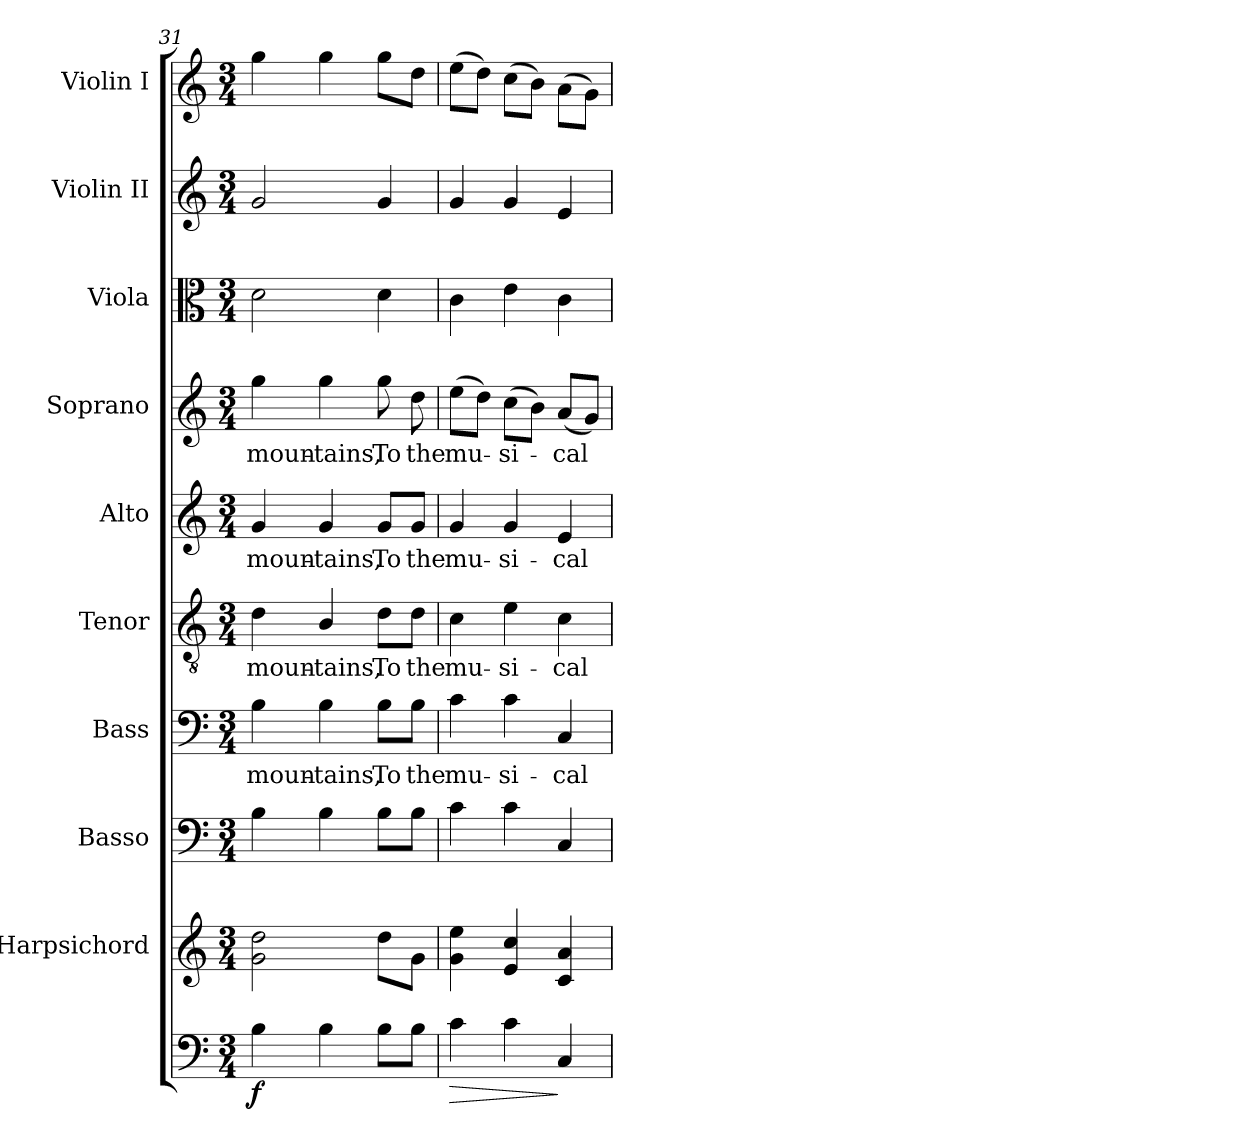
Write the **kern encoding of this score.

**kern	**dynam	**kern	**kern	**kern	**text	**kern	**text	**kern	**text	**kern	**text	**kern	**kern	**kern
*part10	*part10	*part9	*part8	*part7	*part7	*part6	*part6	*part5	*part5	*part4	*part4	*part3	*part2	*part1
*staff10	*staff10	*staff9	*staff8	*staff7	*staff7	*staff6	*staff6	*staff5	*staff5	*staff4	*staff4	*staff3	*staff2	*staff1
*	*	*I"Harpsichord	*I"Basso	*I"Bass	*	*I"Tenor	*	*I"Alto	*	*I"Soprano	*	*I"Viola	*I"Violin II	*I"Violin I
*	*	*	*	*I'B.	*	*I'T.	*	*I'A.	*	*I'S.	*	*I'Vla.	*I'Vln. II	*I'Vln. I
*clefF4	*	*clefG2	*clefF4	*clefF4	*	*clefGv2	*	*clefG2	*	*clefG2	*	*clefC3	*clefG2	*clefG2
*	*	*	*	*	*	*ITrd7c12	*	*	*	*	*	*	*	*
*k[]	*	*k[]	*k[]	*k[]	*	*k[]	*	*k[]	*	*k[]	*	*k[]	*k[]	*k[]
*C:	*	*C:	*C:	*C:	*	*C:	*	*C:	*	*C:	*	*C:	*C:	*C:
*M3/4	*	*M3/4	*M3/4	*M3/4	*	*M3/4	*	*M3/4	*	*M3/4	*	*M3/4	*M3/4	*M3/4
=31	=31	=31	=31	=31	=31	=31	=31	=31	=31	=31	=31	=31	=31	=31
!	!	!	!	!	!LO:LY:b:color=#000000	!	!	!	!	!	!	!	!	!
!	!	!	!	!	!	!	!LO:LY:b:color=#000000	!	!	!	!	!	!	!
!	!	!	!	!	!	!	!	!	!LO:LY:b:color=#000000	!	!	!	!	!
!	!	!	!	!	!	!	!	!	!	!	!LO:LY:b:color=#000000	!	!	!
4Bi\	f	2gi\ 2ddi	4Bi\	4Bi\	moun-	4Di\	moun-	4gi/	moun-	4ggi\	moun-	2di\	2gi/	4ggi\
!	!	!	!	!	!LO:LY:b:color=#000000	!	!	!	!	!	!	!	!	!
!	!	!	!	!	!	!	!LO:LY:b:color=#000000	!	!	!	!	!	!	!
!	!	!	!	!	!	!	!	!	!LO:LY:b:color=#000000	!	!	!	!	!
!	!	!	!	!	!	!	!	!	!	!	!LO:LY:b:color=#000000	!	!	!
4Bi\	.	.	4Bi\	4Bi\	-tains,	4BBi/	-tains,	4gi/	-tains,	4ggi\	-tains,	.	.	4ggi\
!	!	!	!	!	!LO:LY:b:color=#000000	!	!	!	!	!	!	!	!	!
!	!	!	!	!	!	!	!LO:LY:b:color=#000000	!	!	!	!	!	!	!
!	!	!	!	!	!	!	!	!	!LO:LY:b:color=#000000	!	!	!	!	!
!	!	!	!	!	!	!	!	!	!	!	!LO:LY:b:color=#000000	!	!	!
8Bi\L	.	8ddi\L	8Bi\L	8Bi\L	To	8Di\L	To	8gi/L	To	8ggi\	To	4di\	4gi/	8ggi\L
!	!	!	!	!	!LO:LY:b:color=#000000	!	!	!	!	!	!	!	!	!
!	!	!	!	!	!	!	!LO:LY:b:color=#000000	!	!	!	!	!	!	!
!	!	!	!	!	!	!	!	!	!LO:LY:b:color=#000000	!	!	!	!	!
!	!	!	!	!	!	!	!	!	!	!	!LO:LY:b:color=#000000	!	!	!
8Bi\J	.	8gi\J	8Bi\J	8Bi\J	the	8Di\J	the	8gi/J	the	8ddi\	the	.	.	8ddi\J
=32	=32	=32	=32	=32	=32	=32	=32	=32	=32	=32	=32	=32	=32	=32
!	!LO:HP:b	!	!	!	!	!	!	!	!	!	!	!	!	!
!	!	!	!	!	!LO:LY:b:color=#000000	!	!	!	!	!	!	!	!	!
!	!	!	!	!	!	!	!LO:LY:b:color=#000000	!	!	!	!	!	!	!
!	!	!	!	!	!	!	!	!	!LO:LY:b:color=#000000	!	!	!	!	!
!	!	!	!	!	!	!	!	!	!	!	!LO:LY:b:color=#000000	!	!	!
4ci\	>	4gi\ 4eei	4ci\	4ci\	mu-	4Ci\	mu-	4gi/	mu-	(8eei\L	mu-	4ci\	4gi/	(8eei\L
.	.	.	.	.	.	.	.	.	.	8ddi\J)	.	.	.	8ddi\J)
!	!	!	!	!	!LO:LY:b:color=#000000	!	!	!	!	!	!	!	!	!
!	!	!	!	!	!	!	!LO:LY:b:color=#000000	!	!	!	!	!	!	!
!	!	!	!	!	!	!	!	!	!LO:LY:b:color=#000000	!	!	!	!	!
!	!	!	!	!	!	!	!	!	!	!	!LO:LY:b:color=#000000	!	!	!
4ci\	.	4ei/ 4cci	4ci\	4ci\	-si-	4Ei\	-si-	4gi/	-si-	(8cci\L	-si-	4ei\	4gi/	(8cci\L
.	.	.	.	.	.	.	.	.	.	8bi\J)	.	.	.	8bi\J)
!	!	!	!	!	!LO:LY:b:color=#000000	!	!	!	!	!	!	!	!	!
!	!	!	!	!	!	!	!LO:LY:b:color=#000000	!	!	!	!	!	!	!
!	!	!	!	!	!	!	!	!	!LO:LY:b:color=#000000	!	!	!	!	!
!	!	!	!	!	!	!	!	!	!	!	!LO:LY:b:color=#000000	!	!	!
4Ci/	]	4ci/ 4ai	4Ci/	4Ci/	-cal	4Ci\	-cal	4ei/	-cal	(8ai/L	-cal	4ci\	4ei/	(8ai\L
.	.	.	.	.	.	.	.	.	.	8gi/J)	.	.	.	8gi\J)
=	=	=	=	=	=	=	=	=	=	=	=	=	=	=
*-	*-	*-	*-	*-	*-	*-	*-	*-	*-	*-	*-	*-	*-	*-
